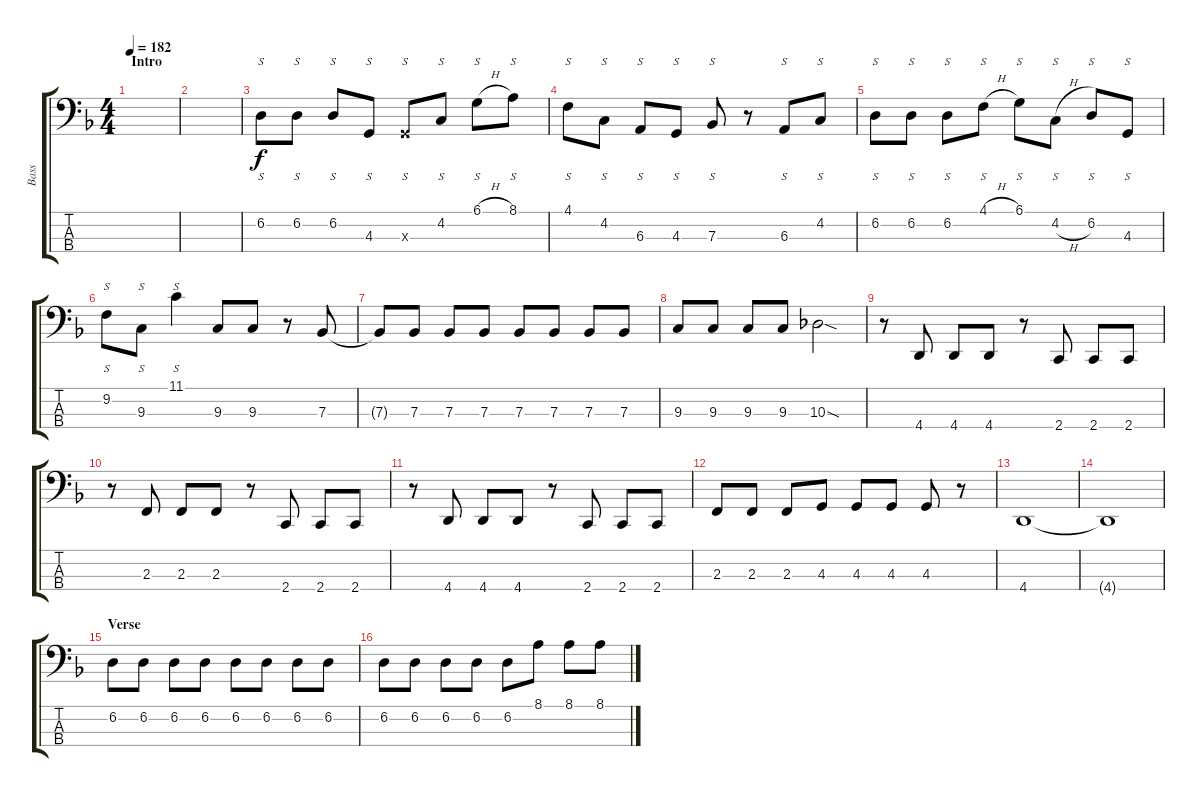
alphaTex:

\track ("Bass" "Bass") {instrument electricbassfinger}
\staff {score tabs}
\tuning (Db2 Ab1 Eb1 Bb0) {hide}
\ts (4 4)
\section ("" "Intro")
\tempo 182
\clef f4
\ks f
|
|
6.2.8{s} 6.2.8{s} 6.2.8{s} 4.3.8{s} 4.3{x}.8{s} 4.2.8{s} 6.1{h}.8{s} 8.1.8{s} |
4.1.8{s} 4.2.8{s} 6.3.8{s} 4.3.8{s} 7.3.8{s} r.8 6.3.8{s} 4.2.8{s} |
6.2.8{s} 6.2.8{s} 6.2.8{s} 4.1{h}.8{s} 6.1.8{s} 4.2{h}.8{s} 6.2.8{s} 4.3.8{s} |
9.2.8{s} 9.3.8{s} 11.1.4{s} 9.3.8 9.3.8 r.8 7.3.8 |
7.3{t}.8 7.3.8 7.3.8 7.3.8 7.3.8 7.3.8 7.3.8 7.3.8 |
9.3.8 9.3.8 9.3.8 9.3.8 10.3{sod}.2 |
r.8 4.4.8 4.4.8 4.4.8 r.8 2.4.8 2.4.8 2.4.8 |
r.8 2.3.8 2.3.8 2.3.8 r.8 2.4.8 2.4.8 2.4.8 |
r.8 4.4.8 4.4.8 4.4.8 r.8 2.4.8 2.4.8 2.4.8 |
2.3.8 2.3.8 2.3.8 4.3.8 4.3.8 4.3.8 4.3.8 r.8 |
4.4.1 |
4.4{t}.1 |
\section ("" "Verse")
6.2.8 6.2.8 6.2.8 6.2.8 6.2.8 6.2.8 6.2.8 6.2.8 |
6.2.8 6.2.8 6.2.8 6.2.8 6.2.8 8.1.8 8.1.8 8.1.8
